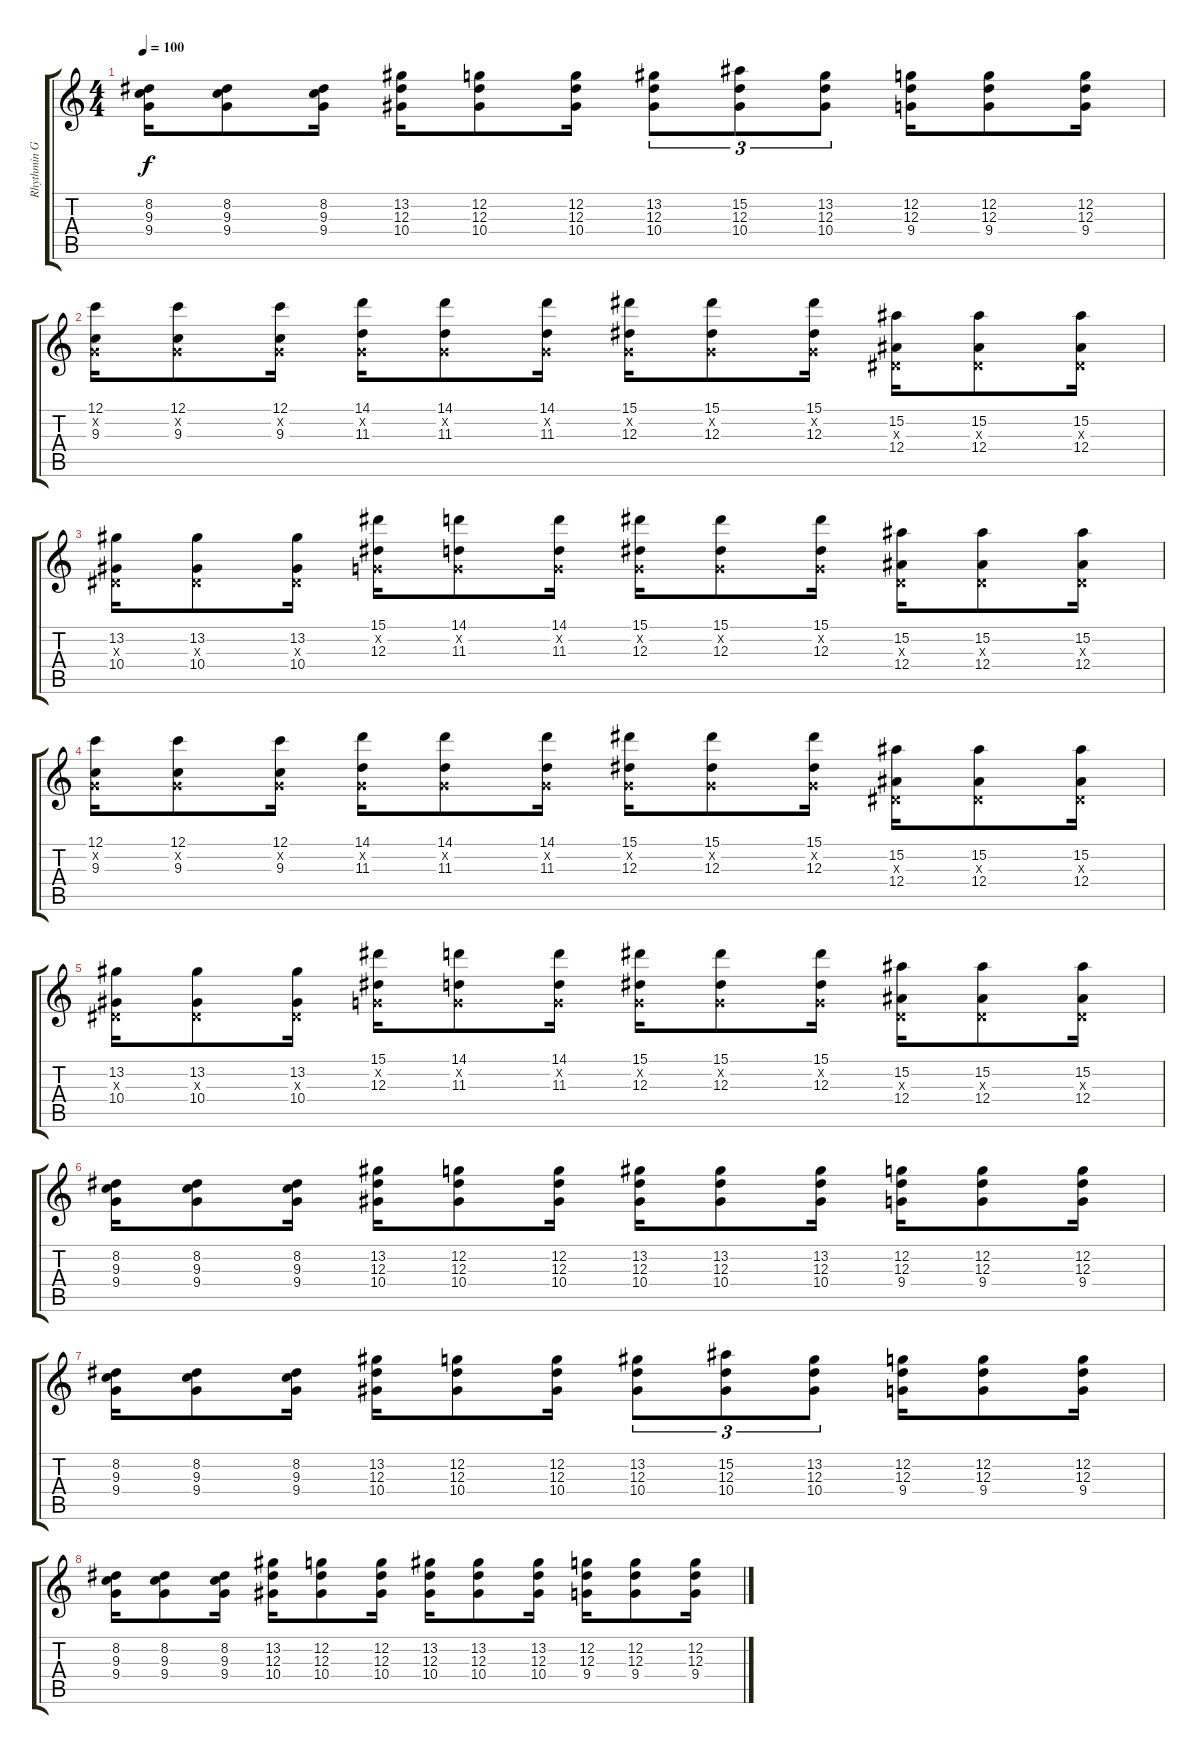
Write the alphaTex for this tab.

\track ("Rhythmin Guitar #1" "Rhythmin G") {instrument overdrivenguitar}
\staff {score tabs}
\tuning (C4 G3 Eb3 Bb2 F2 C2) {hide}
\ts (4 4)
\tempo 100
\clef g2
\ks c
(8.2 9.3 9.4).16{dy f} (8.2 9.3 9.4).8 (8.2 9.3 9.4).16 (13.2 12.3 10.4).16 (12.2 12.3 10.4).8 (12.2 12.3 10.4).16 (13.2 12.3 10.4).8{tu (3 2)} (15.2 12.3 10.4).8{tu (3 2)} (13.2 12.3 10.4).8{tu (3 2)} (12.2 12.3 9.4).16 (12.2 12.3 9.4).8 (12.2 12.3 9.4).16 |
(12.1 0.2{x} 9.3).16 (12.1 0.2{x} 9.3).8 (12.1 0.2{x} 9.3).16 (14.1 0.2{x} 11.3).16 (14.1 0.2{x} 11.3).8 (14.1 0.2{x} 11.3).16 (15.1 0.2{x} 12.3).16 (15.1 0.2{x} 12.3).8 (15.1 0.2{x} 12.3).16 (15.2 0.3{x} 12.4).16 (15.2 0.3{x} 12.4).8 (15.2 0.3{x} 12.4).16 |
(13.2 0.3{x} 10.4).16 (13.2 0.3{x} 10.4).8 (13.2 0.3{x} 10.4).16 (15.1 0.2{x} 12.3).16 (14.1 0.2{x} 11.3).8 (14.1 0.2{x} 11.3).16 (15.1 0.2{x} 12.3).16 (15.1 0.2{x} 12.3).8 (15.1 0.2{x} 12.3).16 (15.2 0.3{x} 12.4).16 (15.2 0.3{x} 12.4).8 (15.2 0.3{x} 12.4).16 |
(12.1 0.2{x} 9.3).16 (12.1 0.2{x} 9.3).8 (12.1 0.2{x} 9.3).16 (14.1 0.2{x} 11.3).16 (14.1 0.2{x} 11.3).8 (14.1 0.2{x} 11.3).16 (15.1 0.2{x} 12.3).16 (15.1 0.2{x} 12.3).8 (15.1 0.2{x} 12.3).16 (15.2 0.3{x} 12.4).16 (15.2 0.3{x} 12.4).8 (15.2 0.3{x} 12.4).16 |
(13.2 0.3{x} 10.4).16 (13.2 0.3{x} 10.4).8 (13.2 0.3{x} 10.4).16 (15.1 0.2{x} 12.3).16 (14.1 0.2{x} 11.3).8 (14.1 0.2{x} 11.3).16 (15.1 0.2{x} 12.3).16 (15.1 0.2{x} 12.3).8 (15.1 0.2{x} 12.3).16 (15.2 0.3{x} 12.4).16 (15.2 0.3{x} 12.4).8 (15.2 0.3{x} 12.4).16 |
(8.2 9.3 9.4).16{volume 0} (8.2 9.3 9.4).8 (8.2 9.3 9.4).16 (13.2 12.3 10.4).16 (12.2 12.3 10.4).8 (12.2 12.3 10.4).16 (13.2 12.3 10.4).16 (13.2 12.3 10.4).8 (13.2 12.3 10.4).16 (12.2 12.3 9.4).16 (12.2 12.3 9.4).8 (12.2 12.3 9.4).16 |
(8.2 9.3 9.4).16 (8.2 9.3 9.4).8 (8.2 9.3 9.4).16 (13.2 12.3 10.4).16 (12.2 12.3 10.4).8 (12.2 12.3 10.4).16 (13.2 12.3 10.4).8{tu (3 2)} (15.2 12.3 10.4).8{tu (3 2)} (13.2 12.3 10.4).8{tu (3 2)} (12.2 12.3 9.4).16 (12.2 12.3 9.4).8 (12.2 12.3 9.4).16 |
(8.2 9.3 9.4).16 (8.2 9.3 9.4).8 (8.2 9.3 9.4).16 (13.2 12.3 10.4).16 (12.2 12.3 10.4).8 (12.2 12.3 10.4).16 (13.2 12.3 10.4).16 (13.2 12.3 10.4).8 (13.2 12.3 10.4).16 (12.2 12.3 9.4).16 (12.2 12.3 9.4).8 (12.2 12.3 9.4).16
